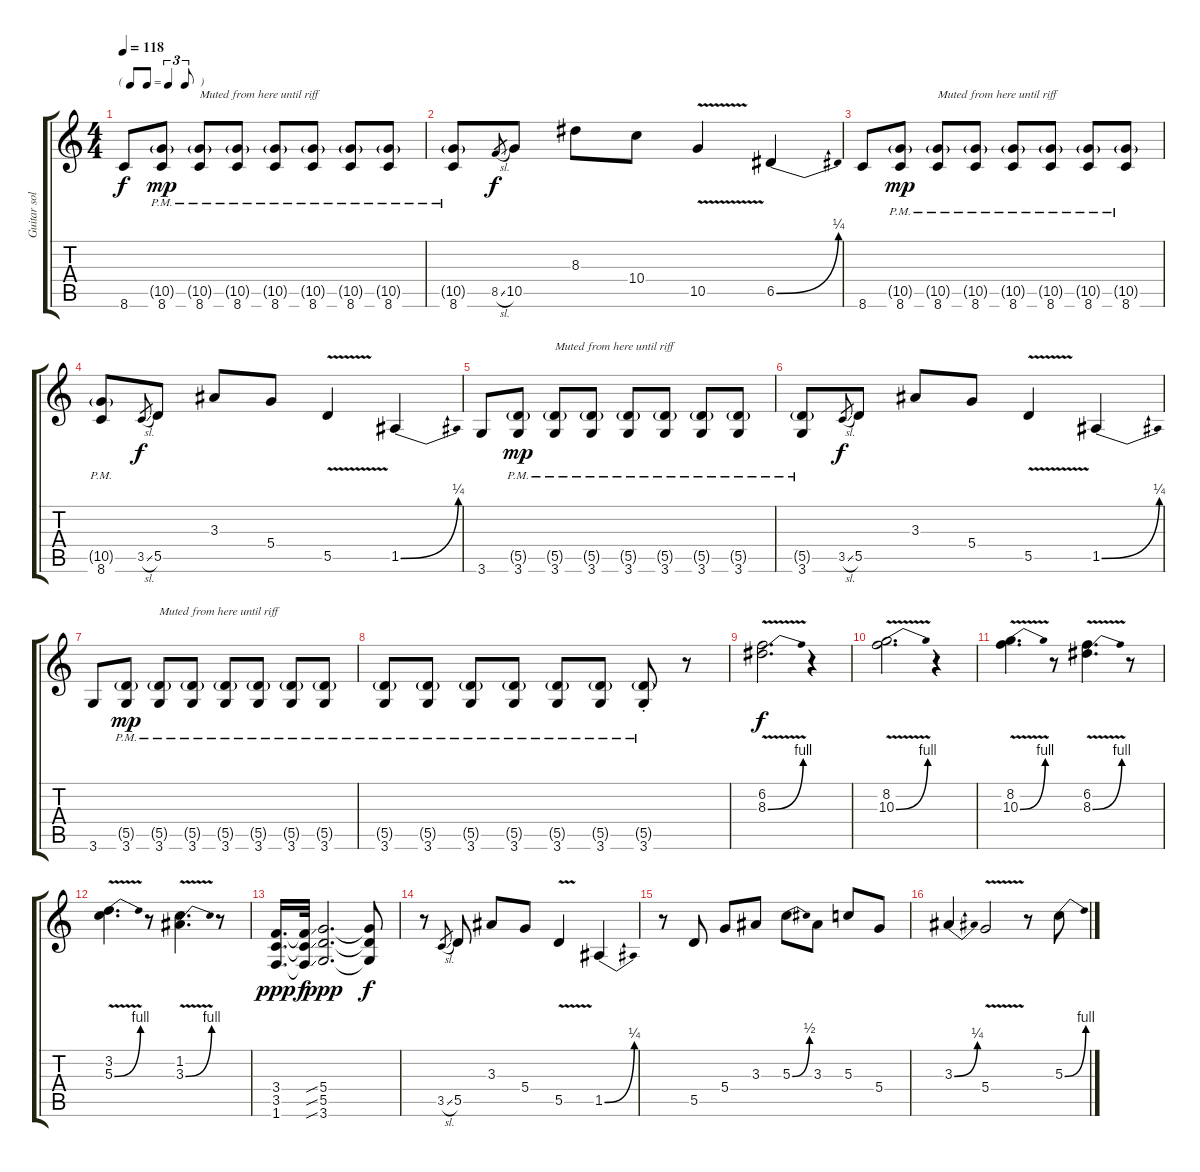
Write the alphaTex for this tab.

\track ("Guitar solo" "Guitar sol") {instrument overdrivenguitar}
\staff {score tabs}
\tuning (E4 B3 G3 D3 A2 E2) {hide}
\ts (4 4)
\tf triplet8th
\tempo 118
\clef g2
\ks c
8.6.8{dy f} (10.5{g pm} 8.6{pm}).8{dy mp} (10.5{g pm} 8.6{pm}).8{txt "Muted from here until riff"} (10.5{g pm} 8.6{pm}).8 (10.5{g pm} 8.6{pm}).8 (10.5{g pm} 8.6{pm}).8 (10.5{g pm} 8.6{pm}).8 (10.5{g pm} 8.6{pm}).8 |
(10.5{g pm} 8.6{pm}).8 8.5{sl}.8{gr dy f} 10.5.8 8.3.8 10.4.8 10.5{v}.4 6.5{be (bend 0 0 60 1)}.4 |
8.6.8 (10.5{g pm} 8.6{pm}).8{dy mp} (10.5{g pm} 8.6{pm}).8{txt "Muted from here until riff"} (10.5{g pm} 8.6{pm}).8 (10.5{g pm} 8.6{pm}).8 (10.5{g pm} 8.6{pm}).8 (10.5{g pm} 8.6{pm}).8 (10.5{g pm} 8.6{pm}).8 |
(10.5{g pm} 8.6{pm}).8 3.5{sl}.8{gr dy f} 5.5.8 3.3.8 5.4.8 5.5{v}.4 1.5{be (bend 0 0 60 1)}.4 |
3.6.8 (5.5{g pm} 3.6{pm}).8{dy mp} (5.5{g pm} 3.6{pm}).8{txt "Muted from here until riff"} (5.5{g pm} 3.6{pm}).8 (5.5{g pm} 3.6{pm}).8 (5.5{g pm} 3.6{pm}).8 (5.5{g pm} 3.6{pm}).8 (5.5{g pm} 3.6{pm}).8 |
(5.5{g pm} 3.6{pm}).8 3.5{sl}.8{gr dy f} 5.5.8 3.3.8 5.4.8 5.5{v}.4 1.5{be (bend 0 0 60 1)}.4 |
3.6.8 (5.5{g pm} 3.6{pm}).8{dy mp} (5.5{g pm} 3.6{pm}).8{txt "Muted from here until riff"} (5.5{g pm} 3.6{pm}).8 (5.5{g pm} 3.6{pm}).8 (5.5{g pm} 3.6{pm}).8 (5.5{g pm} 3.6{pm}).8 (5.5{g pm} 3.6{pm}).8 |
(5.5{g pm} 3.6{pm}).8 (5.5{g pm} 3.6{pm}).8 (5.5{g pm} 3.6{pm}).8 (5.5{g pm} 3.6{pm}).8 (5.5{g pm} 3.6{pm}).8 (5.5{g pm} 3.6{pm}).8 (5.5{g pm st} 3.6{pm st}).8 r.8 |
(6.2{v} 8.3{be (bend 0 0 60 4) v}).2{d dy f} r.4 |
(8.2{v} 10.3{be (bend 0 0 60 4) v}).2{d} r.4 |
(8.2{v} 10.3{be (bend 0 0 60 4) v}).4{d} r.8 (6.2{v} 8.3{be (bend 0 0 60 4) v}).4{d} r.8 |
(3.2{v} 5.3{be (bend 0 0 60 4) v}).4{d} r.8 (1.2{v} 3.3{be (bend 0 0 60 4) v}).4{d} r.8 |
(3.4 3.5 1.6).16{d dy ppp} (3.4{ss t} 3.5{ss t} 1.6{ss t}).32{dy f} (5.4 5.5 3.6).2{d dy ppp} (5.4{t} 5.5{t} 3.6{t}).8{dy f} |
r.8 3.5{sl}.8{gr} 5.5.8 3.3.8 5.4.8 5.5{v}.4 1.5{be (bend 0 0 60 1)}.4 |
r.8 5.5.8 5.4.8 3.3.8 5.3{be (bend 0 0 60 2)}.8 3.3.8 5.3.8 5.4.8 |
3.3{be (bend 0 0 60 1)}.4 5.4{v}.2 r.8 5.3{be (bend 0 0 60 4)}.8
